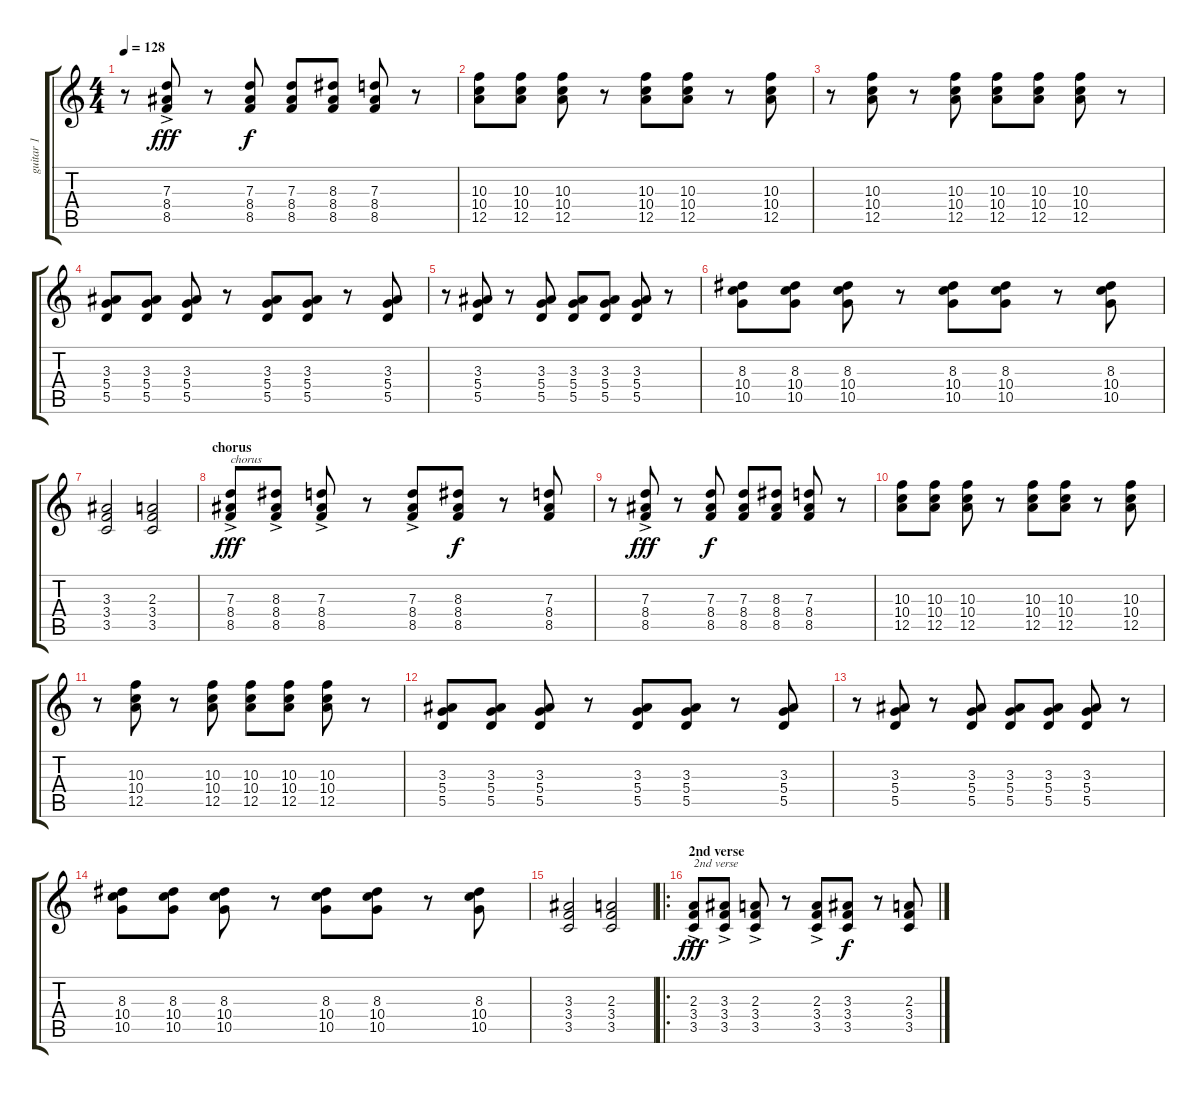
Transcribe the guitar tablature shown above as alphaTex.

\track ("guitar 1" "guitar 1") {instrument distortionguitar}
\staff {score tabs}
\tuning (E4 B3 G3 D3 A2 E2) {hide}
\ts (4 4)
\tempo 128
\clef g2
\ks c
r.8{dy f} (7.3{ac} 8.4 8.5).8{dy fff} r.8 (7.3 8.4 8.5).8{dy f} (7.3 8.4 8.5).8 (8.3 8.4 8.5).8 (7.3 8.4 8.5).8 r.8 |
(10.3 10.4 12.5).8 (10.3 10.4 12.5).8 (10.3 10.4 12.5).8 r.8 (10.3 10.4 12.5).8 (10.3 10.4 12.5).8 r.8 (10.3 10.4 12.5).8 |
r.8 (10.3 10.4 12.5).8 r.8 (10.3 10.4 12.5).8 (10.3 10.4 12.5).8 (10.3 10.4 12.5).8 (10.3 10.4 12.5).8 r.8 |
(3.3 5.4 5.5).8 (3.3 5.4 5.5).8 (3.3 5.4 5.5).8 r.8 (3.3 5.4 5.5).8 (3.3 5.4 5.5).8 r.8 (3.3 5.4 5.5).8 |
r.8 (3.3 5.4 5.5).8 r.8 (3.3 5.4 5.5).8 (3.3 5.4 5.5).8 (3.3 5.4 5.5).8 (3.3 5.4 5.5).8 r.8 |
(8.3 10.4 10.5).8 (8.3 10.4 10.5).8 (8.3 10.4 10.5).8 r.8 (8.3 10.4 10.5).8 (8.3 10.4 10.5).8 r.8 (8.3 10.4 10.5).8 |
(3.3 3.4 3.5).2 (2.3 3.4 3.5).2 |
\section ("" "chorus")
(7.3{ac} 8.4 8.5).8{txt "chorus" dy fff} (8.3{ac} 8.4 8.5).8 (7.3{ac} 8.4 8.5).8 r.8 (7.3{ac} 8.4 8.5).8 (8.3 8.4 8.5).8{dy f} r.8 (7.3 8.4 8.5).8 |
r.8 (7.3{ac} 8.4 8.5).8{dy fff} r.8 (7.3 8.4 8.5).8{dy f} (7.3 8.4 8.5).8 (8.3 8.4 8.5).8 (7.3 8.4 8.5).8 r.8 |
(10.3 10.4 12.5).8 (10.3 10.4 12.5).8 (10.3 10.4 12.5).8 r.8 (10.3 10.4 12.5).8 (10.3 10.4 12.5).8 r.8 (10.3 10.4 12.5).8 |
r.8 (10.3 10.4 12.5).8 r.8 (10.3 10.4 12.5).8 (10.3 10.4 12.5).8 (10.3 10.4 12.5).8 (10.3 10.4 12.5).8 r.8 |
(3.3 5.4 5.5).8 (3.3 5.4 5.5).8 (3.3 5.4 5.5).8 r.8 (3.3 5.4 5.5).8 (3.3 5.4 5.5).8 r.8 (3.3 5.4 5.5).8 |
r.8 (3.3 5.4 5.5).8 r.8 (3.3 5.4 5.5).8 (3.3 5.4 5.5).8 (3.3 5.4 5.5).8 (3.3 5.4 5.5).8 r.8 |
(8.3 10.4 10.5).8 (8.3 10.4 10.5).8 (8.3 10.4 10.5).8 r.8 (8.3 10.4 10.5).8 (8.3 10.4 10.5).8 r.8 (8.3 10.4 10.5).8 |
(3.3 3.4 3.5).2 (2.3 3.4 3.5).2 |
\ro
\section ("" "2nd verse")
(2.3{ac} 3.4 3.5).8{txt "2nd verse" dy fff} (3.3{ac} 3.4 3.5).8 (2.3{ac} 3.4 3.5).8 r.8 (2.3{ac} 3.4 3.5).8 (3.3 3.4 3.5).8{dy f} r.8 (2.3 3.4 3.5).8
